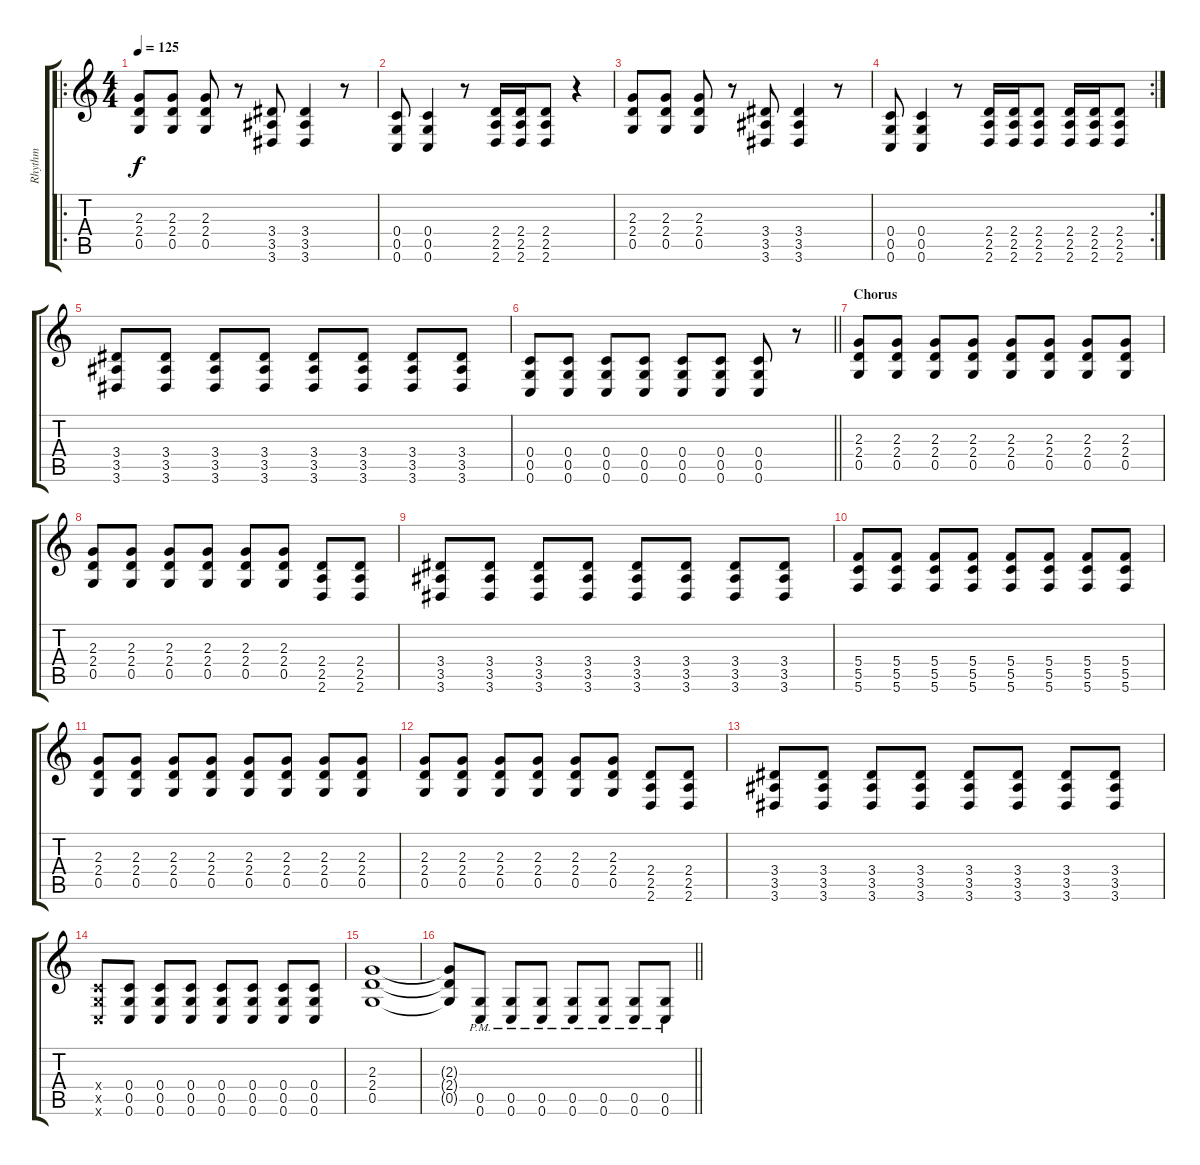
\track ("Rhythm" "Rhythm") {instrument distortionguitar}
\staff {score tabs}
\tuning (D4 A3 F3 C3 G2 C2) {hide}
\ro
\ts (4 4)
\tempo 125
\clef g2
\ks c
(2.3 2.4 0.5).8{dy f} (2.3 2.4 0.5).8 (2.3 2.4 0.5).8 r.8 (3.4 3.5 3.6).8 (3.4 3.5 3.6).4 r.8 |
(0.4 0.5 0.6).8 (0.4 0.5 0.6).4 r.8 (2.4 2.5 2.6).16 (2.4 2.5 2.6).16 (2.4 2.5 2.6).8 r.4 |
(2.3 2.4 0.5).8 (2.3 2.4 0.5).8 (2.3 2.4 0.5).8 r.8 (3.4 3.5 3.6).8 (3.4 3.5 3.6).4 r.8 |
\rc 2
(0.4 0.5 0.6).8 (0.4 0.5 0.6).4 r.8 (2.4 2.5 2.6).16 (2.4 2.5 2.6).16 (2.4 2.5 2.6).8 (2.4 2.5 2.6).16 (2.4 2.5 2.6).16 (2.4 2.5 2.6).8 |
(3.4 3.5 3.6).8 (3.4 3.5 3.6).8 (3.4 3.5 3.6).8 (3.4 3.5 3.6).8 (3.4 3.5 3.6).8 (3.4 3.5 3.6).8 (3.4 3.5 3.6).8 (3.4 3.5 3.6).8 |
\barLineRight lightlight
(0.4 0.5 0.6).8 (0.4 0.5 0.6).8 (0.4 0.5 0.6).8 (0.4 0.5 0.6).8 (0.4 0.5 0.6).8 (0.4 0.5 0.6).8 (0.4 0.5 0.6).8 r.8 |
\section ("" "Chorus")
(2.3 2.4 0.5).8 (2.3 2.4 0.5).8 (2.3 2.4 0.5).8 (2.3 2.4 0.5).8 (2.3 2.4 0.5).8 (2.3 2.4 0.5).8 (2.3 2.4 0.5).8 (2.3 2.4 0.5).8 |
(2.3 2.4 0.5).8 (2.3 2.4 0.5).8 (2.3 2.4 0.5).8 (2.3 2.4 0.5).8 (2.3 2.4 0.5).8 (2.3 2.4 0.5).8 (2.4 2.5 2.6).8 (2.4 2.5 2.6).8 |
(3.4 3.5 3.6).8 (3.4 3.5 3.6).8 (3.4 3.5 3.6).8 (3.4 3.5 3.6).8 (3.4 3.5 3.6).8 (3.4 3.5 3.6).8 (3.4 3.5 3.6).8 (3.4 3.5 3.6).8 |
(5.4 5.5 5.6).8 (5.4 5.5 5.6).8 (5.4 5.5 5.6).8 (5.4 5.5 5.6).8 (5.4 5.5 5.6).8 (5.4 5.5 5.6).8 (5.4 5.5 5.6).8 (5.4 5.5 5.6).8 |
(2.3 2.4 0.5).8 (2.3 2.4 0.5).8 (2.3 2.4 0.5).8 (2.3 2.4 0.5).8 (2.3 2.4 0.5).8 (2.3 2.4 0.5).8 (2.3 2.4 0.5).8 (2.3 2.4 0.5).8 |
(2.3 2.4 0.5).8 (2.3 2.4 0.5).8 (2.3 2.4 0.5).8 (2.3 2.4 0.5).8 (2.3 2.4 0.5).8 (2.3 2.4 0.5).8 (2.4 2.5 2.6).8 (2.4 2.5 2.6).8 |
(3.4 3.5 3.6).8 (3.4 3.5 3.6).8 (3.4 3.5 3.6).8 (3.4 3.5 3.6).8 (3.4 3.5 3.6).8 (3.4 3.5 3.6).8 (3.4 3.5 3.6).8 (3.4 3.5 3.6).8 |
(0.4{x} 0.5{x} 0.6{x}).8 (0.4 0.5 0.6).8 (0.4 0.5 0.6).8 (0.4 0.5 0.6).8 (0.4 0.5 0.6).8 (0.4 0.5 0.6).8 (0.4 0.5 0.6).8 (0.4 0.5 0.6).8 |
(2.3 2.4 0.5).1 |
\barLineRight lightlight
(2.3{t} 2.4{t} 0.5{t}).8 (0.5{pm} 0.6{pm}).8 (0.5{pm} 0.6{pm}).8 (0.5{pm} 0.6{pm}).8 (0.5{pm} 0.6{pm}).8 (0.5{pm} 0.6{pm}).8 (0.5{pm} 0.6{pm}).8 (0.5{pm} 0.6{pm}).8
